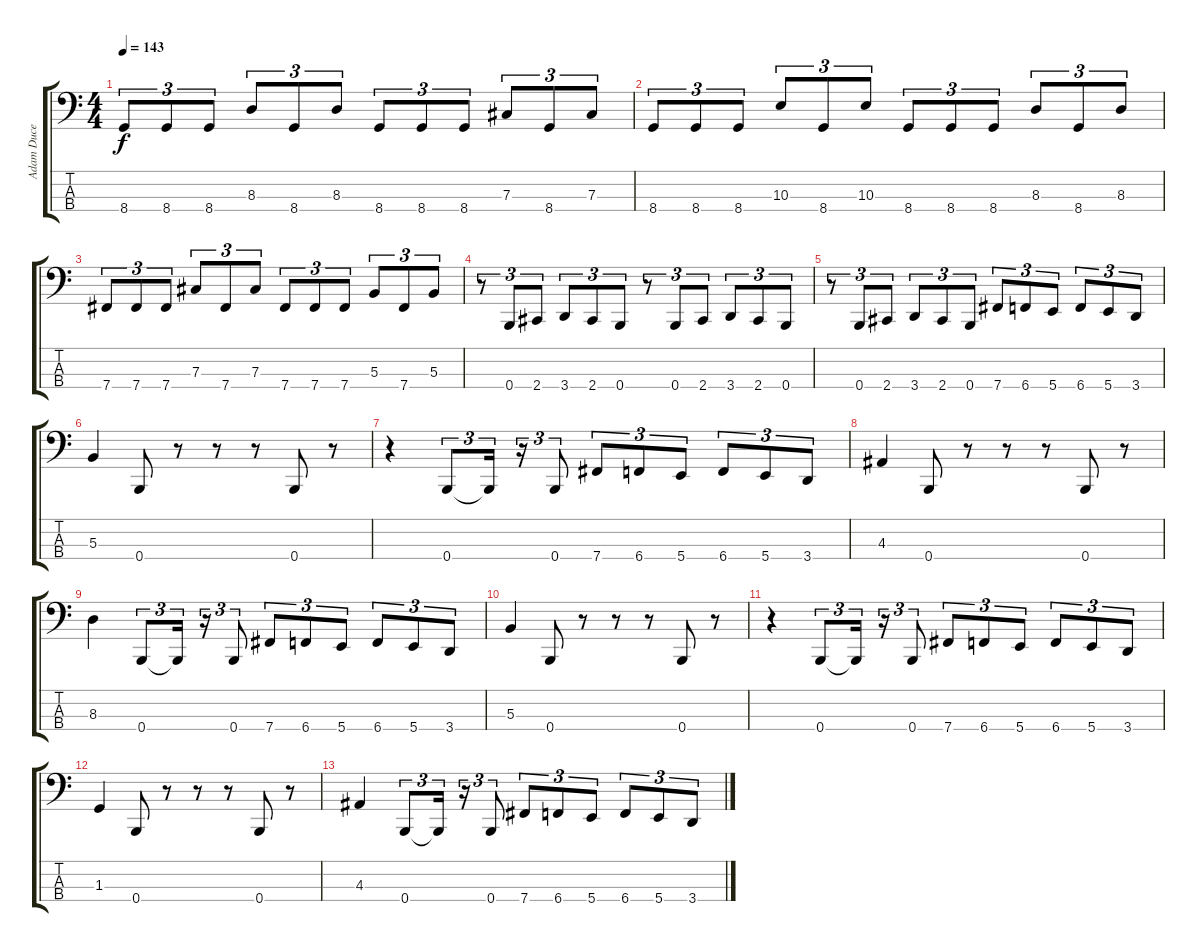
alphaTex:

\track ("Adam Duce" "Adam Duce") {instrument electricbassfinger}
\staff {score tabs}
\tuning (E2 B1 Gb1 B0) {hide}
\ts (4 4)
\tempo 143
\clef f4
\ks c
8.4.8{tu (3 2) dy f} 8.4.8{tu (3 2)} 8.4.8{tu (3 2)} 8.3.8{tu (3 2)} 8.4.8{tu (3 2)} 8.3.8{tu (3 2)} 8.4.8{tu (3 2)} 8.4.8{tu (3 2)} 8.4.8{tu (3 2)} 7.3.8{tu (3 2)} 8.4.8{tu (3 2)} 7.3.8{tu (3 2)} |
8.4.8{tu (3 2)} 8.4.8{tu (3 2)} 8.4.8{tu (3 2)} 10.3.8{tu (3 2)} 8.4.8{tu (3 2)} 10.3.8{tu (3 2)} 8.4.8{tu (3 2)} 8.4.8{tu (3 2)} 8.4.8{tu (3 2)} 8.3.8{tu (3 2)} 8.4.8{tu (3 2)} 8.3.8{tu (3 2)} |
7.4.8{tu (3 2)} 7.4.8{tu (3 2)} 7.4.8{tu (3 2)} 7.3.8{tu (3 2)} 7.4.8{tu (3 2)} 7.3.8{tu (3 2)} 7.4.8{tu (3 2)} 7.4.8{tu (3 2)} 7.4.8{tu (3 2)} 5.3.8{tu (3 2)} 7.4.8{tu (3 2)} 5.3.8{tu (3 2)} |
r.8{tu (3 2)} 0.4.8{tu (3 2)} 2.4.8{tu (3 2)} 3.4.8{tu (3 2)} 2.4.8{tu (3 2)} 0.4.8{tu (3 2)} r.8{tu (3 2)} 0.4.8{tu (3 2)} 2.4.8{tu (3 2)} 3.4.8{tu (3 2)} 2.4.8{tu (3 2)} 0.4.8{tu (3 2)} |
r.8{tu (3 2)} 0.4.8{tu (3 2)} 2.4.8{tu (3 2)} 3.4.8{tu (3 2)} 2.4.8{tu (3 2)} 0.4.8{tu (3 2)} 7.4.8{tu (3 2)} 6.4.8{tu (3 2)} 5.4.8{tu (3 2)} 6.4.8{tu (3 2)} 5.4.8{tu (3 2)} 3.4.8{tu (3 2)} |
5.3.4 0.4.8 r.8 r.8 r.8 0.4.8 r.8 |
r.4 0.4.8{tu (3 2)} 0.4{t}.16{tu (3 2)} r.16{tu (3 2)} 0.4.8{tu (3 2)} 7.4.8{tu (3 2)} 6.4.8{tu (3 2)} 5.4.8{tu (3 2)} 6.4.8{tu (3 2)} 5.4.8{tu (3 2)} 3.4.8{tu (3 2)} |
4.3.4 0.4.8 r.8 r.8 r.8 0.4.8 r.8 |
8.3.4 0.4.8{tu (3 2)} 0.4{t}.16{tu (3 2)} r.16{tu (3 2)} 0.4.8{tu (3 2)} 7.4.8{tu (3 2)} 6.4.8{tu (3 2)} 5.4.8{tu (3 2)} 6.4.8{tu (3 2)} 5.4.8{tu (3 2)} 3.4.8{tu (3 2)} |
5.3.4 0.4.8 r.8 r.8 r.8 0.4.8 r.8 |
r.4 0.4.8{tu (3 2)} 0.4{t}.16{tu (3 2)} r.16{tu (3 2)} 0.4.8{tu (3 2)} 7.4.8{tu (3 2)} 6.4.8{tu (3 2)} 5.4.8{tu (3 2)} 6.4.8{tu (3 2)} 5.4.8{tu (3 2)} 3.4.8{tu (3 2)} |
1.3.4 0.4.8 r.8 r.8 r.8 0.4.8 r.8 |
4.3.4 0.4.8{tu (3 2)} 0.4{t}.16{tu (3 2)} r.16{tu (3 2)} 0.4.8{tu (3 2)} 7.4.8{tu (3 2)} 6.4.8{tu (3 2)} 5.4.8{tu (3 2)} 6.4.8{tu (3 2)} 5.4.8{tu (3 2)} 3.4.8{tu (3 2)}
